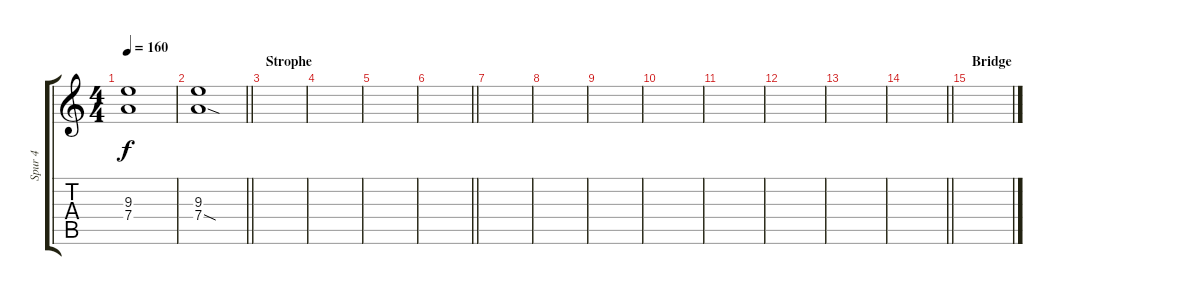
\track ("Spur 4" "Spur 4") {instrument distortionguitar}
\staff {score tabs}
\tuning (E4 B3 G3 D3 A2 E2) {hide}
\ts (4 4)
\tempo 160
\clef g2
\ks c
(9.3 7.4).1{dy f} |
\barLineRight lightlight
(9.3 7.4{sod}).1 |
\section ("" "Strophe")
|
|
|
\barLineRight lightlight
|
|
|
|
|
|
|
|
\barLineRight lightlight
|
\section ("" "Bridge")
